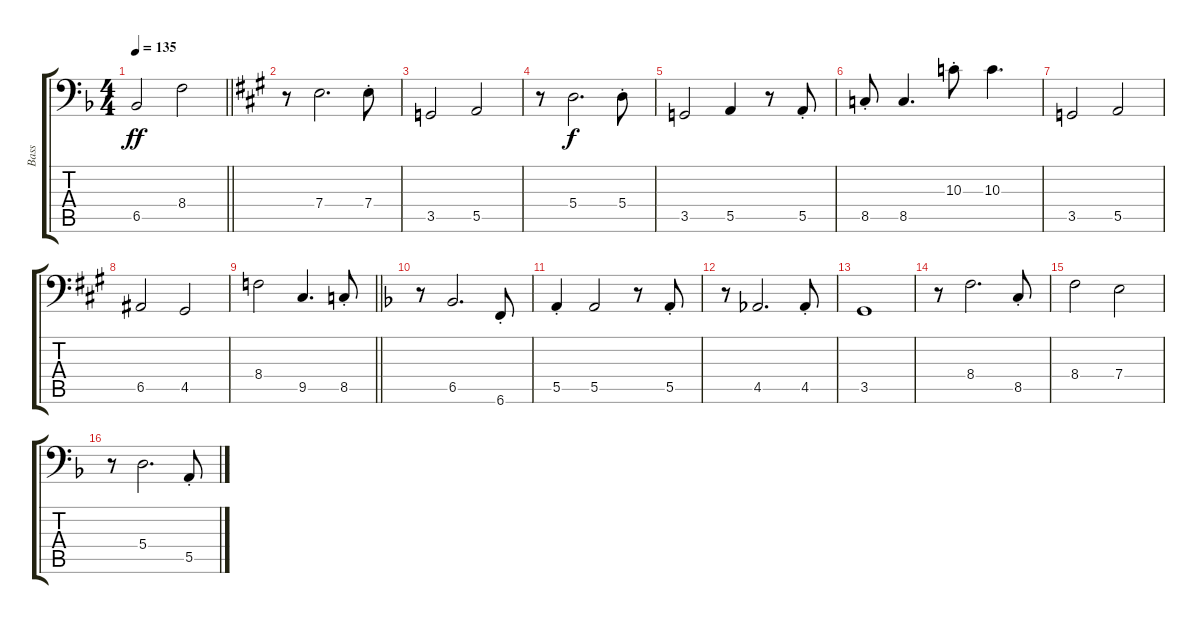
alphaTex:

\track ("Bass" "Bass") {instrument electricbasspick}
\staff {score tabs}
\tuning (C3 G2 D2 A1 E1 B0) {hide}
\ts (4 4)
\tempo 135
\clef f4
\barLineRight lightlight
\ks f
6.5.2{dy ff} 8.4.2 |
\ks a
r.8 7.4.2{d} 7.4{st}.8 |
3.5.2 5.5.2 |
r.8 5.4.2{d dy f} 5.4{st}.8 |
3.5.2 5.5.4 r.8 5.5{st}.8 |
8.5{st}.8 8.5.4{d} 10.3{st}.8 10.3.4{d} |
3.5.2 5.5.2 |
6.5.2 4.5.2 |
\barLineRight lightlight
8.4.2 9.5.4{d} 8.5{st}.8 |
\ks f
r.8 6.5.2{d} 6.6{st}.8 |
5.5{st}.4 5.5.2 r.8 5.5{st}.8 |
r.8 4.5.2{d} 4.5{st}.8 |
3.5.1 |
r.8 8.4.2{d} 8.5{st}.8 |
8.4.2 7.4.2 |
r.8 5.4.2{d} 5.5{st}.8
